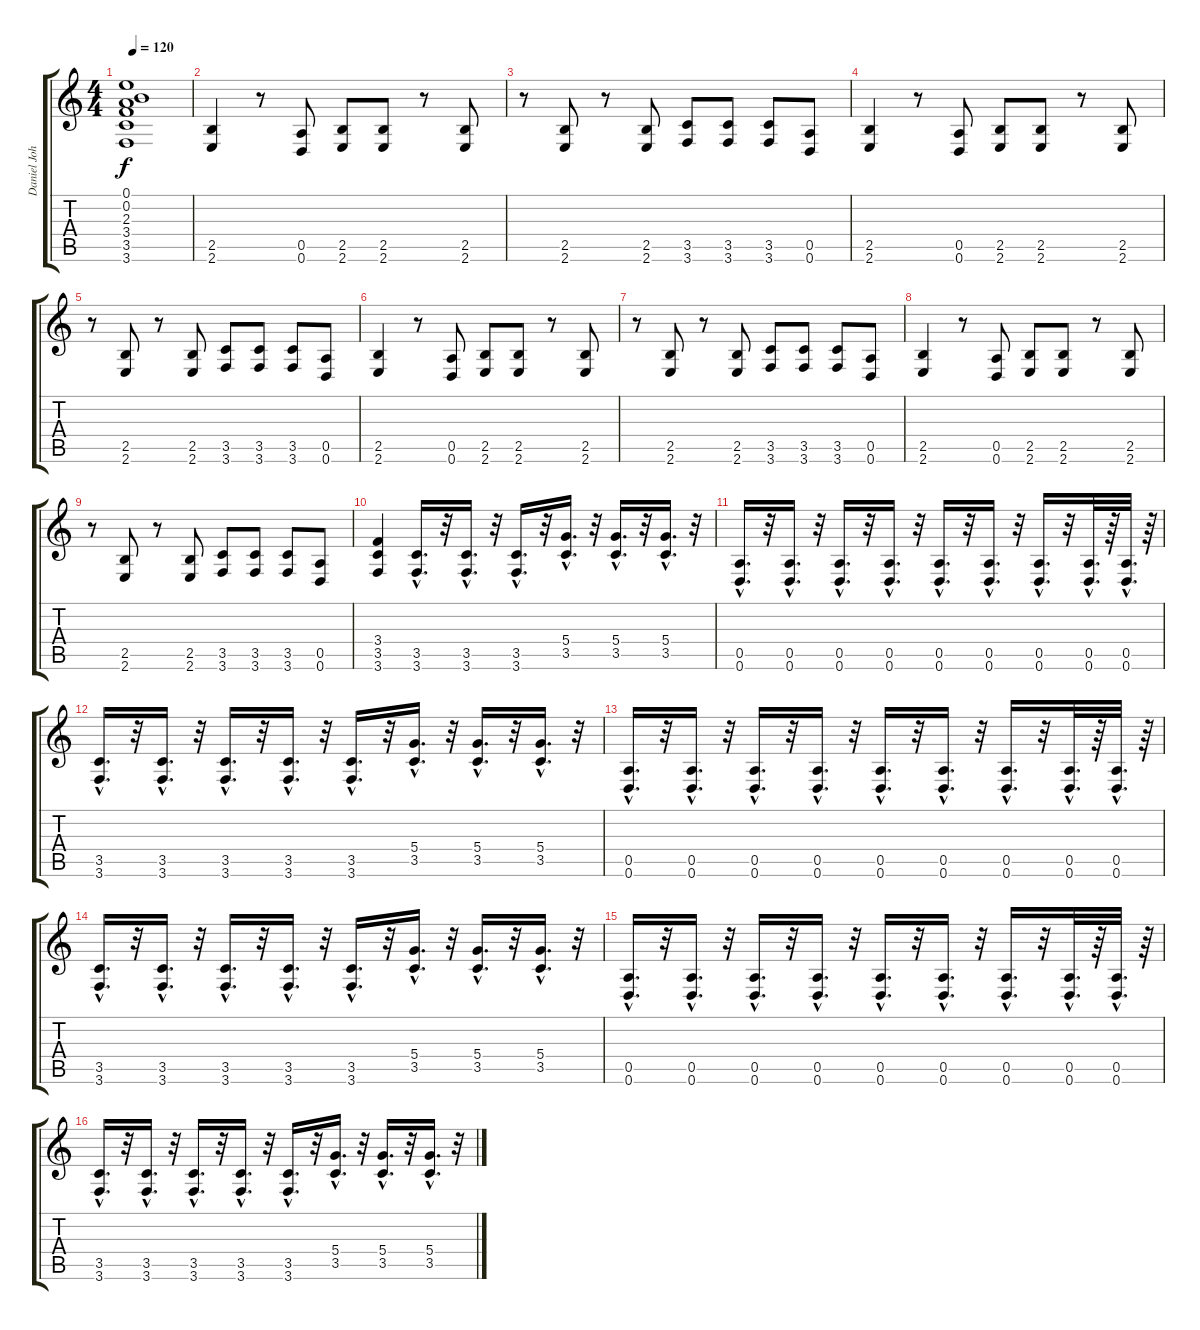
\track ("Daniel Johns" "Daniel Joh") {instrument distortionguitar}
\staff {score tabs}
\tuning (E4 B3 G3 D3 A2 D2) {hide}
\ts (4 4)
\tempo 120
\clef g2
\ks c
(0.1{t} 0.2{t} 2.3{t} 3.4{t} 3.5{t} 3.6{t}).1{dy f} |
(2.5 2.6).4 r.8 (0.5 0.6).8 (2.5 2.6).8 (2.5 2.6).8 r.8 (2.5 2.6).8 |
r.8 (2.5 2.6).8 r.8 (2.5 2.6).8 (3.5 3.6).8 (3.5 3.6).8 (3.5 3.6).8 (0.5 0.6).8 |
(2.5 2.6).4 r.8 (0.5 0.6).8 (2.5 2.6).8 (2.5 2.6).8 r.8 (2.5 2.6).8 |
r.8 (2.5 2.6).8 r.8 (2.5 2.6).8 (3.5 3.6).8 (3.5 3.6).8 (3.5 3.6).8 (0.5 0.6).8 |
(2.5 2.6).4 r.8 (0.5 0.6).8 (2.5 2.6).8 (2.5 2.6).8 r.8 (2.5 2.6).8 |
r.8 (2.5 2.6).8 r.8 (2.5 2.6).8 (3.5 3.6).8 (3.5 3.6).8 (3.5 3.6).8 (0.5 0.6).8 |
(2.5 2.6).4 r.8 (0.5 0.6).8 (2.5 2.6).8 (2.5 2.6).8 r.8 (2.5 2.6).8 |
r.8 (2.5 2.6).8 r.8 (2.5 2.6).8 (3.5 3.6).8 (3.5 3.6).8 (3.5 3.6).8 (0.5 0.6).8 |
(3.4 3.5 3.6).4 (3.5{hac} 3.6{hac}).16{d} r.32 (3.5{hac} 3.6{hac}).16{d} r.32 (3.5{hac} 3.6{hac}).16{d} r.32 (5.4{hac} 3.5{hac}).16{d} r.32 (5.4{hac} 3.5{hac}).16{d} r.32 (5.4{hac} 3.5{hac}).16{d} r.32 |
(0.5{hac} 0.6{hac}).16{d} r.32 (0.5{hac} 0.6{hac}).16{d} r.32 (0.5{hac} 0.6{hac}).16{d} r.32 (0.5{hac} 0.6{hac}).16{d} r.32 (0.5{hac} 0.6{hac}).16{d} r.32 (0.5{hac} 0.6{hac}).16{d} r.32 (0.5{hac} 0.6{hac}).16{d} r.32 (0.5{hac} 0.6{hac}).32{d} r.64 (0.5{hac} 0.6{hac}).32{d} r.64 |
(3.5{hac} 3.6{hac}).16{d} r.32 (3.5{hac} 3.6{hac}).16{d} r.32 (3.5{hac} 3.6{hac}).16{d} r.32 (3.5{hac} 3.6{hac}).16{d} r.32 (3.5{hac} 3.6{hac}).16{d} r.32 (5.4{hac} 3.5{hac}).16{d} r.32 (5.4{hac} 3.5{hac}).16{d} r.32 (5.4{hac} 3.5{hac}).16{d} r.32 |
(0.5{hac} 0.6{hac}).16{d} r.32 (0.5{hac} 0.6{hac}).16{d} r.32 (0.5{hac} 0.6{hac}).16{d} r.32 (0.5{hac} 0.6{hac}).16{d} r.32 (0.5{hac} 0.6{hac}).16{d} r.32 (0.5{hac} 0.6{hac}).16{d} r.32 (0.5{hac} 0.6{hac}).16{d} r.32 (0.5{hac} 0.6{hac}).32{d} r.64 (0.5{hac} 0.6{hac}).32{d} r.64 |
(3.5{hac} 3.6{hac}).16{d} r.32 (3.5{hac} 3.6{hac}).16{d} r.32 (3.5{hac} 3.6{hac}).16{d} r.32 (3.5{hac} 3.6{hac}).16{d} r.32 (3.5{hac} 3.6{hac}).16{d} r.32 (5.4{hac} 3.5{hac}).16{d} r.32 (5.4{hac} 3.5{hac}).16{d} r.32 (5.4{hac} 3.5{hac}).16{d} r.32 |
(0.5{hac} 0.6{hac}).16{d} r.32 (0.5{hac} 0.6{hac}).16{d} r.32 (0.5{hac} 0.6{hac}).16{d} r.32 (0.5{hac} 0.6{hac}).16{d} r.32 (0.5{hac} 0.6{hac}).16{d} r.32 (0.5{hac} 0.6{hac}).16{d} r.32 (0.5{hac} 0.6{hac}).16{d} r.32 (0.5{hac} 0.6{hac}).32{d} r.64 (0.5{hac} 0.6{hac}).32{d} r.64 |
(3.5{hac} 3.6{hac}).16{d} r.32 (3.5{hac} 3.6{hac}).16{d} r.32 (3.5{hac} 3.6{hac}).16{d} r.32 (3.5{hac} 3.6{hac}).16{d} r.32 (3.5{hac} 3.6{hac}).16{d} r.32 (5.4{hac} 3.5{hac}).16{d} r.32 (5.4{hac} 3.5{hac}).16{d} r.32 (5.4{hac} 3.5{hac}).16{d} r.32
